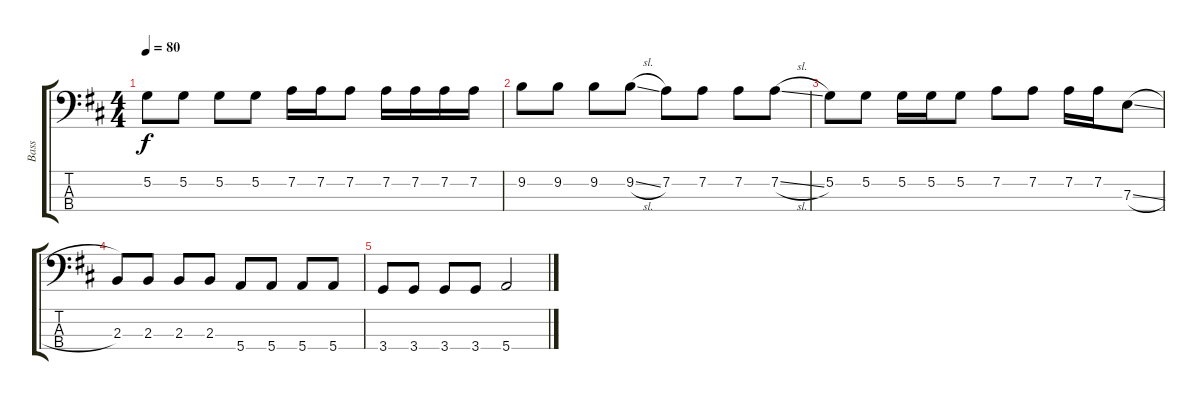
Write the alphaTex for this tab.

\track ("Bass" "Bass") {instrument electricbassfinger}
\staff {score tabs}
\tuning (G2 D2 A1 E1) {hide}
\ts (4 4)
\tempo 80
\clef f4
\ks d
5.2.8{dy f} 5.2.8 5.2.8 5.2.8 7.2.16 7.2.16 7.2.8 7.2.16 7.2.16 7.2.16 7.2.16 |
9.2.8 9.2.8 9.2.8 9.2{sl}.8 7.2.8 7.2.8 7.2.8 7.2{sl}.8 |
5.2.8 5.2.8 5.2.16 5.2.16 5.2.8 7.2.8 7.2.8 7.2.16 7.2.16 7.3{sl}.8 |
2.3.8 2.3.8 2.3.8 2.3.8 5.4.8 5.4.8 5.4.8 5.4.8 |
3.4.8 3.4.8 3.4.8 3.4.8 5.4.2
